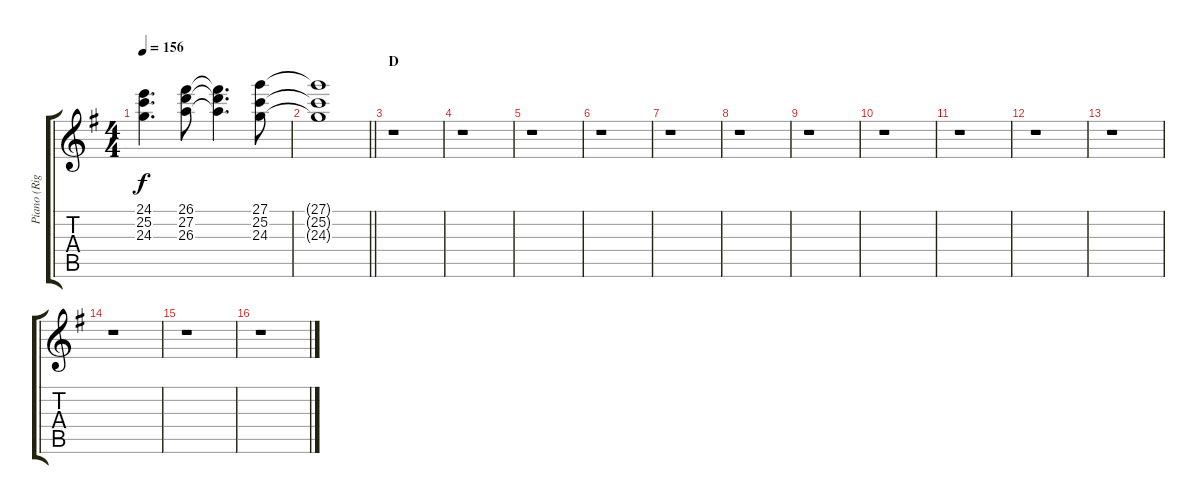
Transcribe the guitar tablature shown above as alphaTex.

\track ("Piano (Right Hand)" "Piano (Rig") {instrument acousticgrandpiano}
\staff {score tabs}
\tuning (E4 B3 G3 D3 A2 E2) {hide}
\ts (4 4)
\tempo 156
\clef g2
\ks g
(24.1 25.2 24.3).4{d dy f} (26.1 27.2 26.3).8 (26.1{t} 27.2{t} 26.3{t}).4{d} (27.1 25.2 24.3).8 |
\barLineRight lightlight
(27.1{t} 25.2{t} 24.3{t}).1 |
\section ("" "D")
r.1 |
r.1 |
r.1 |
r.1 |
r.1 |
r.1 |
r.1 |
r.1 |
r.1 |
r.1 |
r.1 |
r.1 |
r.1 |
r.1
